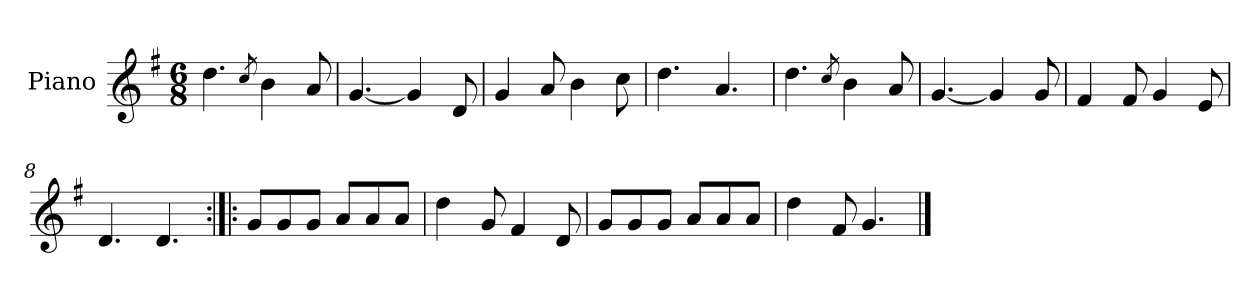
**kern
*part1
*staff1
*I"Piano
*I'Pno.
*clefG2
*k[f#]
*M6/8
=1
4.dd\
8qcc/
4b\
8a/
=2
[4.g/
4g/]
8d/
=3
4g/
8a/
4b\
8cc\
=4
4.dd\
4.a/
=5
4.dd\
8qcc/
4b\
8a/
=6
[4.g/
4g/]
8g/
=7
4f#/
8f#/
4g/
8e/
=8
4.d/
4.d/
!!LO:LB:g=z
=9:|!|:
8g/L
8g/
8g/J
8a/L
8a/
8a/J
=10
4dd\
8g/
4f#/
8d/
=11
8g/L
8g/
8g/J
8a/L
8a/
8a/J
=12
4dd\
8f#/
4.g/
==
*-
